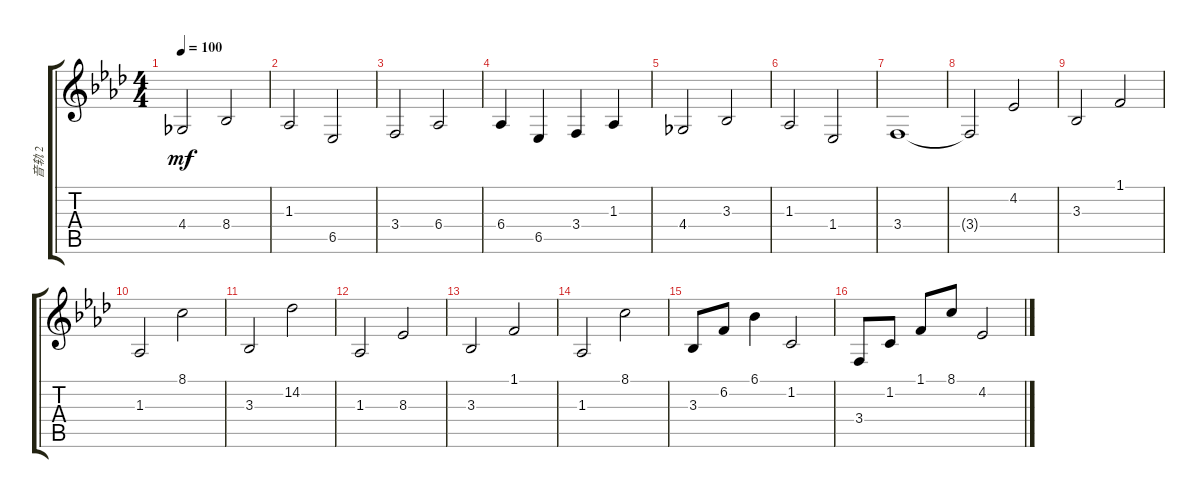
\track ("音轨 2" "音轨 2") {instrument brightacousticpiano}
\staff {score tabs}
\tuning (E4 B3 G3 D3 A2 E2) {hide}
\ts (4 4)
\tempo 100
\clef g2
\ks ab
4.4.2{dy mf} 8.4.2 |
1.3.2 6.5.2 |
3.4.2 6.4.2 |
6.4.4 6.5.4 3.4.4 1.3.4 |
4.4.2 3.3.2 |
1.3.2 1.4.2 |
3.4.1 |
3.4{t}.2 4.2.2 |
3.3.2 1.1.2 |
1.3.2 8.1.2 |
3.3.2 14.2.2 |
1.3.2 8.3.2 |
3.3.2 1.1.2 |
1.3.2 8.1.2 |
3.3.8 6.2.8 6.1.4 1.2.2 |
3.4.8 1.2.8 1.1.8 8.1.8 4.2.2
